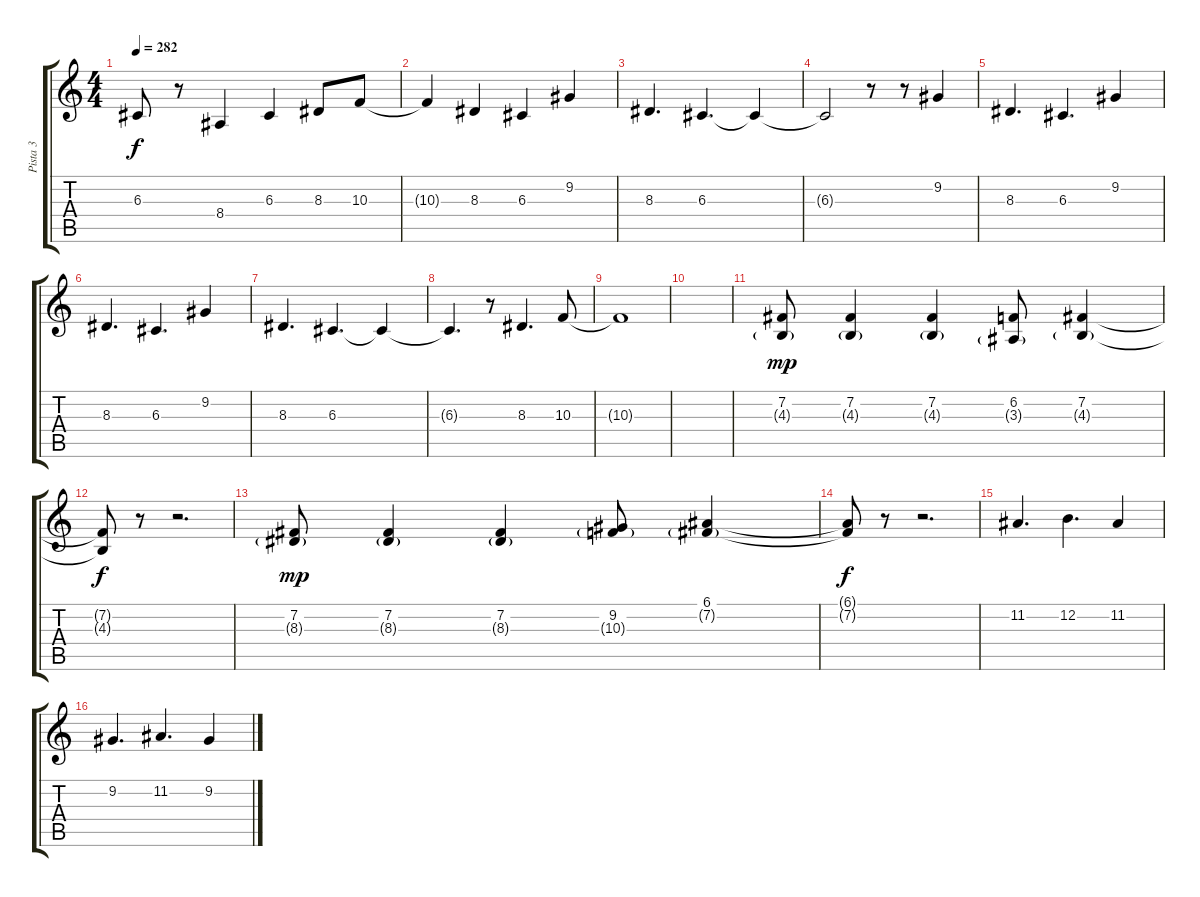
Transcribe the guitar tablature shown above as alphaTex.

\track ("Pista 3" "Pista 3") {instrument lead2sawtooth}
\staff {score tabs}
\tuning (E4 B3 G3 D3 A2 E2) {hide}
\ts (4 4)
\tempo 282
\clef g2
\ks c
6.3{t}.8{dy f} r.8 8.4.4 6.3.4 8.3.8 10.3.8 |
10.3{t}.4 8.3.4 6.3.4 9.2.4 |
8.3.4{d} 6.3.4{d} 6.3{t}.4 |
6.3{t}.2 r.8 r.8 9.2.4 |
8.3.4{d} 6.3.4{d} 9.2.4 |
8.3.4{d} 6.3.4{d} 9.2.4 |
8.3.4{d} 6.3.4{d} 6.3{t}.4 |
6.3{t}.4{d} r.8 8.3.4{d} 10.3.8 |
10.3{t}.1 |
|
(7.2 4.3{g}).8{dy mp} (7.2 4.3{g}).4 (7.2 4.3{g}).4 (6.2 3.3{g}).8 (7.2 4.3{g}).4 |
(7.2{t} 4.3{t}).8{dy f} r.8 r.2{d} |
(7.2 8.3{g}).8{dy mp} (7.2 8.3{g}).4 (7.2 8.3{g}).4 (9.2 10.3{g}).8 (6.1 7.2{g}).4 |
(6.1{t} 7.2{t}).8{dy f} r.8 r.2{d} |
11.2.4{d} 12.2.4{d} 11.2.4 |
9.2.4{d} 11.2.4{d} 9.2.4
